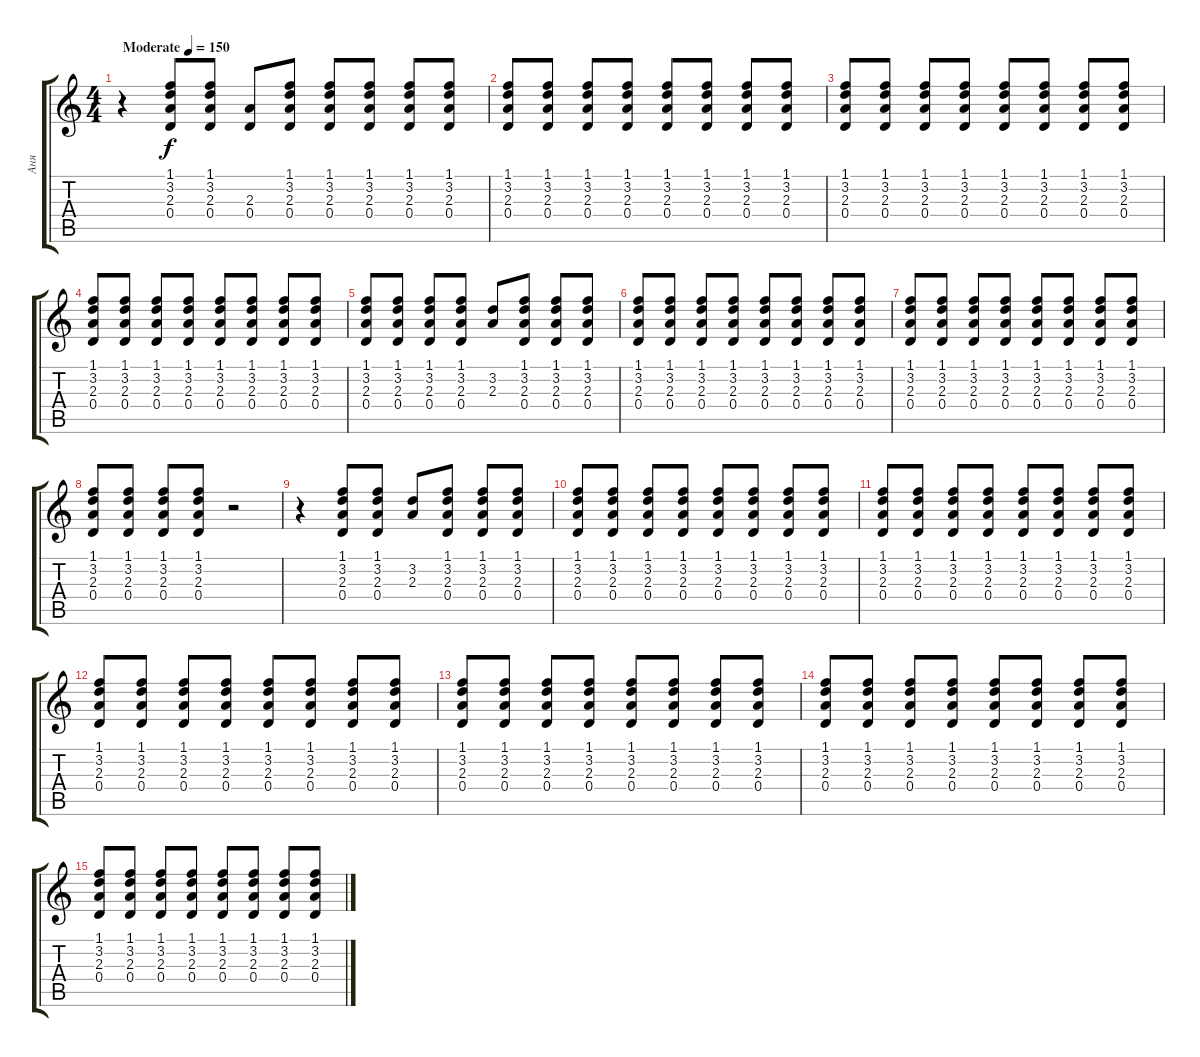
\track ("Аня" "Аня") {instrument acousticguitarnylon}
\staff {score tabs}
\tuning (E4 B3 G3 D3 A2 E2) {hide}
\ts (4 4)
\tempo (150 "Moderate")
\clef g2
\ks c
r.4{dy f instrument acousticguitarnylon} (1.1 3.2 2.3 0.4).8 (1.1 3.2 2.3 0.4).8 (2.3 0.4).8 (1.1 3.2 2.3 0.4).8 (1.1 3.2 2.3 0.4).8 (1.1 3.2 2.3 0.4).8 (1.1 3.2 2.3 0.4).8 (1.1 3.2 2.3 0.4).8 |
(1.1 3.2 2.3 0.4).8 (1.1 3.2 2.3 0.4).8 (1.1 3.2 2.3 0.4).8 (1.1 3.2 2.3 0.4).8 (1.1 3.2 2.3 0.4).8 (1.1 3.2 2.3 0.4).8 (1.1 3.2 2.3 0.4).8 (1.1 3.2 2.3 0.4).8 |
(1.1 3.2 2.3 0.4).8 (1.1 3.2 2.3 0.4).8 (1.1 3.2 2.3 0.4).8 (1.1 3.2 2.3 0.4).8 (1.1 3.2 2.3 0.4).8 (1.1 3.2 2.3 0.4).8 (1.1 3.2 2.3 0.4).8 (1.1 3.2 2.3 0.4).8 |
(1.1 3.2 2.3 0.4).8 (1.1 3.2 2.3 0.4).8 (1.1 3.2 2.3 0.4).8 (1.1 3.2 2.3 0.4).8 (1.1 3.2 2.3 0.4).8 (1.1 3.2 2.3 0.4).8 (1.1 3.2 2.3 0.4).8 (1.1 3.2 2.3 0.4).8 |
(1.1 3.2 2.3 0.4).8 (1.1 3.2 2.3 0.4).8 (1.1 3.2 2.3 0.4).8 (1.1 3.2 2.3 0.4).8 (3.2 2.3).8 (1.1 3.2 2.3 0.4).8 (1.1 3.2 2.3 0.4).8 (1.1 3.2 2.3 0.4).8 |
(1.1 3.2 2.3 0.4).8 (1.1 3.2 2.3 0.4).8 (1.1 3.2 2.3 0.4).8 (1.1 3.2 2.3 0.4).8 (1.1 3.2 2.3 0.4).8 (1.1 3.2 2.3 0.4).8 (1.1 3.2 2.3 0.4).8 (1.1 3.2 2.3 0.4).8 |
(1.1 3.2 2.3 0.4).8 (1.1 3.2 2.3 0.4).8 (1.1 3.2 2.3 0.4).8 (1.1 3.2 2.3 0.4).8 (1.1 3.2 2.3 0.4).8 (1.1 3.2 2.3 0.4).8 (1.1 3.2 2.3 0.4).8 (1.1 3.2 2.3 0.4).8 |
(1.1 3.2 2.3 0.4).8 (1.1 3.2 2.3 0.4).8 (1.1 3.2 2.3 0.4).8 (1.1 3.2 2.3 0.4).8 r.2 |
r.4 (1.1 3.2 2.3 0.4).8 (1.1 3.2 2.3 0.4).8 (3.2 2.3).8 (1.1 3.2 2.3 0.4).8 (1.1 3.2 2.3 0.4).8 (1.1 3.2 2.3 0.4).8 |
(1.1 3.2 2.3 0.4).8 (1.1 3.2 2.3 0.4).8 (1.1 3.2 2.3 0.4).8 (1.1 3.2 2.3 0.4).8 (1.1 3.2 2.3 0.4).8 (1.1 3.2 2.3 0.4).8 (1.1 3.2 2.3 0.4).8 (1.1 3.2 2.3 0.4).8 |
(1.1 3.2 2.3 0.4).8 (1.1 3.2 2.3 0.4).8 (1.1 3.2 2.3 0.4).8 (1.1 3.2 2.3 0.4).8 (1.1 3.2 2.3 0.4).8 (1.1 3.2 2.3 0.4).8 (1.1 3.2 2.3 0.4).8 (1.1 3.2 2.3 0.4).8 |
(1.1 3.2 2.3 0.4).8 (1.1 3.2 2.3 0.4).8 (1.1 3.2 2.3 0.4).8 (1.1 3.2 2.3 0.4).8 (1.1 3.2 2.3 0.4).8 (1.1 3.2 2.3 0.4).8 (1.1 3.2 2.3 0.4).8 (1.1 3.2 2.3 0.4).8 |
(1.1 3.2 2.3 0.4).8 (1.1 3.2 2.3 0.4).8 (1.1 3.2 2.3 0.4).8 (1.1 3.2 2.3 0.4).8 (1.1 3.2 2.3 0.4).8 (1.1 3.2 2.3 0.4).8 (1.1 3.2 2.3 0.4).8 (1.1 3.2 2.3 0.4).8 |
(1.1 3.2 2.3 0.4).8 (1.1 3.2 2.3 0.4).8 (1.1 3.2 2.3 0.4).8 (1.1 3.2 2.3 0.4).8 (1.1 3.2 2.3 0.4).8 (1.1 3.2 2.3 0.4).8 (1.1 3.2 2.3 0.4).8 (1.1 3.2 2.3 0.4).8 |
(1.1 3.2 2.3 0.4).8 (1.1 3.2 2.3 0.4).8 (1.1 3.2 2.3 0.4).8 (1.1 3.2 2.3 0.4).8 (1.1 3.2 2.3 0.4).8 (1.1 3.2 2.3 0.4).8 (1.1 3.2 2.3 0.4).8 (1.1 3.2 2.3 0.4).8
